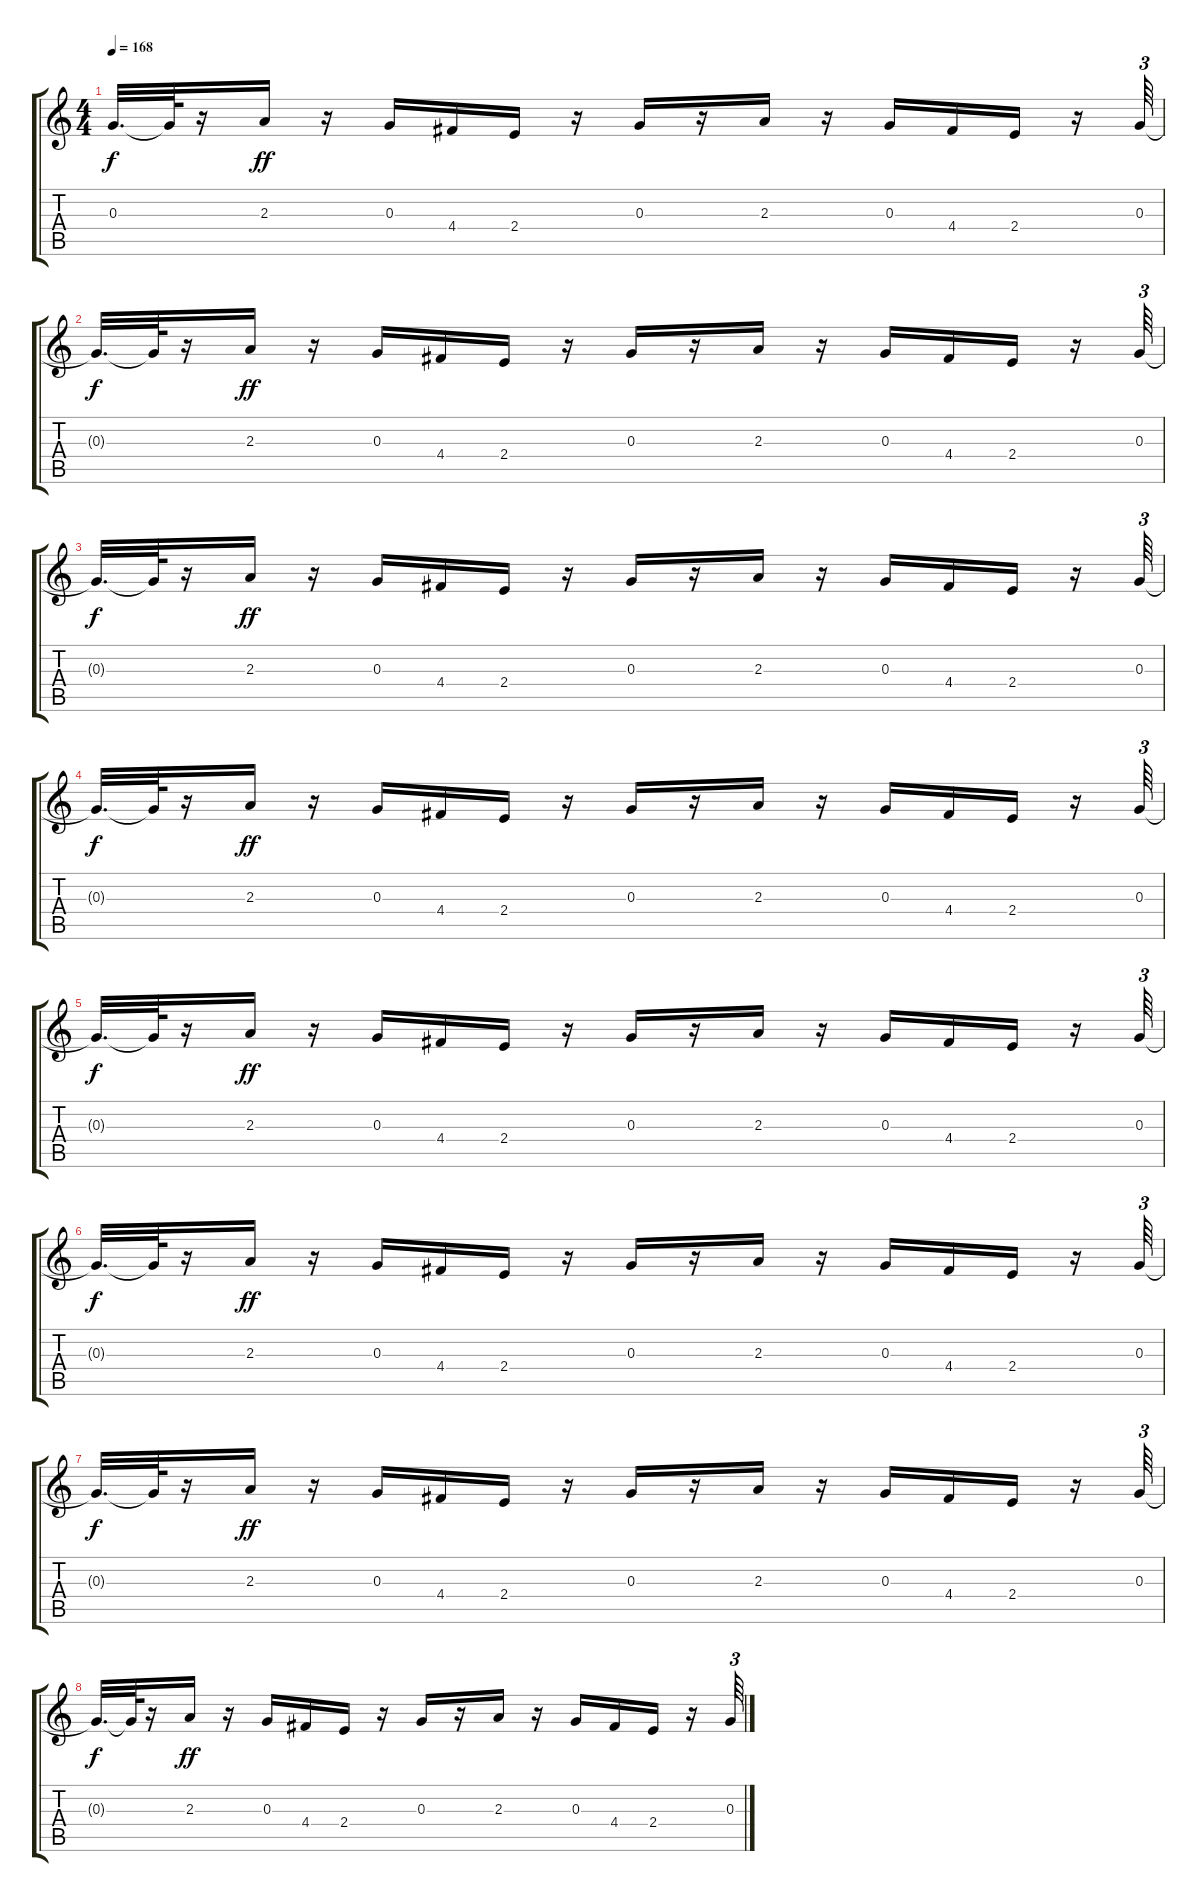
\track "" {instrument distortionguitar}
\staff {score tabs}
\tuning (E4 B3 G3 D3 A2 E2) {hide}
\ts (4 4)
\tempo 168
\clef g2
\ks c
0.3{t}.32{d dy f} 0.3{t}.64 r.16 2.3.16{dy ff} r.16 0.3.16 4.4.16 2.4.16 r.16 0.3.16 r.16 2.3.16 r.16 0.3.16 4.4.16 2.4.16 r.16 0.3.64{tu (3 2)} |
0.3{t}.32{d dy f} 0.3{t}.64 r.16 2.3.16{dy ff} r.16 0.3.16 4.4.16 2.4.16 r.16 0.3.16 r.16 2.3.16 r.16 0.3.16 4.4.16 2.4.16 r.16 0.3.64{tu (3 2)} |
0.3{t}.32{d dy f} 0.3{t}.64 r.16 2.3.16{dy ff} r.16 0.3.16 4.4.16 2.4.16 r.16 0.3.16 r.16 2.3.16 r.16 0.3.16 4.4.16 2.4.16 r.16 0.3.64{tu (3 2)} |
0.3{t}.32{d dy f} 0.3{t}.64 r.16 2.3.16{dy ff} r.16 0.3.16 4.4.16 2.4.16 r.16 0.3.16 r.16 2.3.16 r.16 0.3.16 4.4.16 2.4.16 r.16 0.3.64{tu (3 2)} |
0.3{t}.32{d dy f} 0.3{t}.64 r.16 2.3.16{dy ff} r.16 0.3.16 4.4.16 2.4.16 r.16 0.3.16 r.16 2.3.16 r.16 0.3.16 4.4.16 2.4.16 r.16 0.3.64{tu (3 2)} |
0.3{t}.32{d dy f} 0.3{t}.64 r.16 2.3.16{dy ff} r.16 0.3.16 4.4.16 2.4.16 r.16 0.3.16 r.16 2.3.16 r.16 0.3.16 4.4.16 2.4.16 r.16 0.3.64{tu (3 2)} |
0.3{t}.32{d dy f} 0.3{t}.64 r.16 2.3.16{dy ff} r.16 0.3.16 4.4.16 2.4.16 r.16 0.3.16 r.16 2.3.16 r.16 0.3.16 4.4.16 2.4.16 r.16 0.3.64{tu (3 2)} |
0.3{t}.32{d dy f} 0.3{t}.64 r.16 2.3.16{dy ff} r.16 0.3.16 4.4.16 2.4.16 r.16 0.3.16 r.16 2.3.16 r.16 0.3.16 4.4.16 2.4.16 r.16 0.3.64{tu (3 2)}
